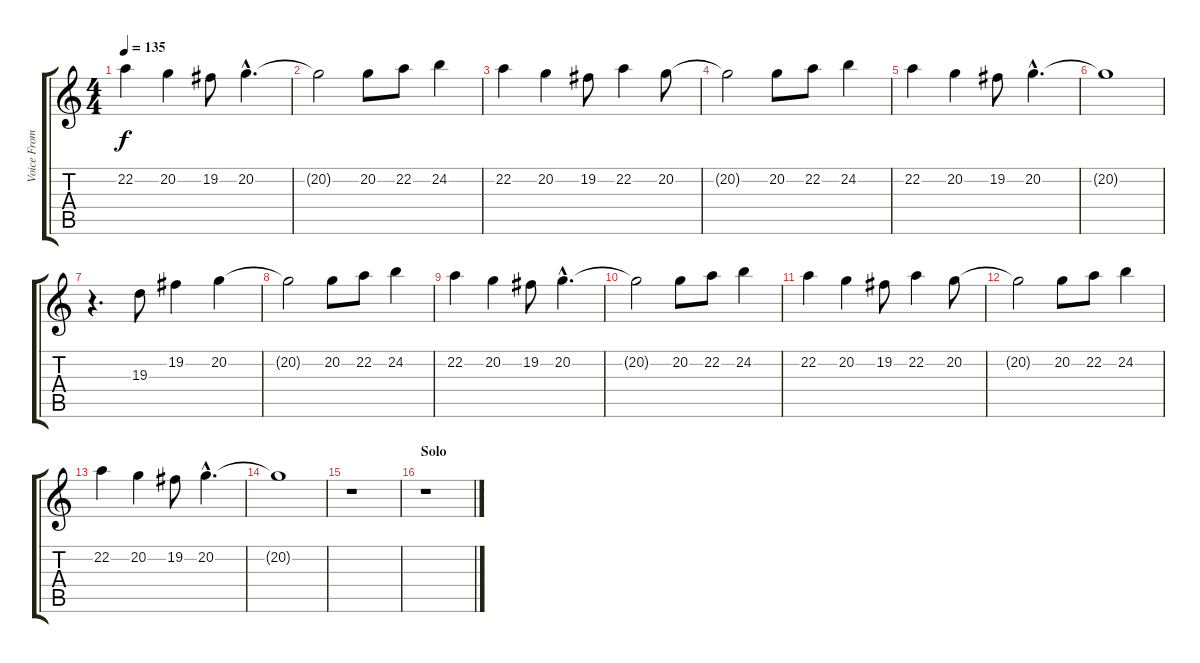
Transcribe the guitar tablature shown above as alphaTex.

\track ("Voice From 3rds" "Voice From") {instrument flute}
\staff {score tabs}
\tuning (E4 B3 G3 D3 A2 E2) {hide}
\ts (4 4)
\tempo 135
\clef g2
\ks c
22.2.4{dy f} 20.2.4 19.2.8 20.2{hac}.4{d} |
20.2{t}.2 20.2.8 22.2.8 24.2.4 |
22.2.4 20.2.4 19.2.8 22.2.4 20.2.8 |
20.2{t}.2 20.2.8 22.2.8 24.2.4 |
22.2.4 20.2.4 19.2.8 20.2{hac}.4{d} |
20.2{t}.1 |
r.4{d} 19.3.8 19.2.4 20.2.4 |
20.2{t}.2 20.2.8 22.2.8 24.2.4 |
22.2.4 20.2.4 19.2.8 20.2{hac}.4{d} |
20.2{t}.2 20.2.8 22.2.8 24.2.4 |
22.2.4 20.2.4 19.2.8 22.2.4 20.2.8 |
20.2{t}.2 20.2.8 22.2.8 24.2.4 |
22.2.4 20.2.4 19.2.8 20.2{hac}.4{d} |
20.2{t}.1 |
r.1 |
\section ("" "Solo")
r.1
